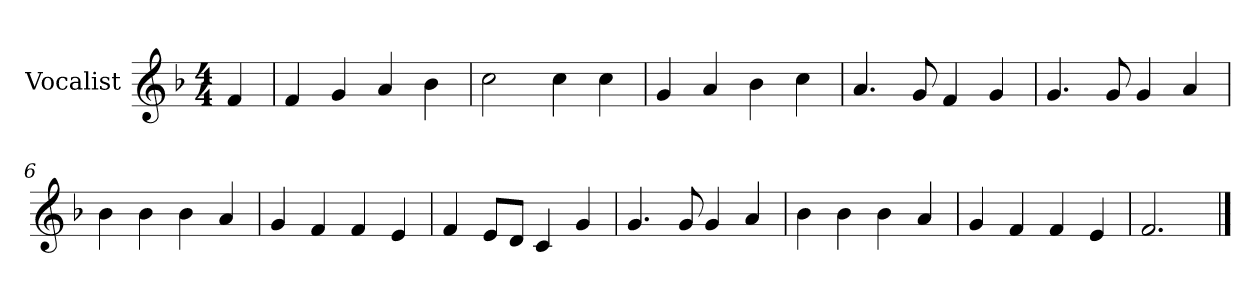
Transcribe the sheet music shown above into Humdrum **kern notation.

**kern
*part1
*staff1
*I"Vocalist
*k[b-]
*F:
*M4/4
=
4f
=1
4f
4g
4a
4b-
=2
2cc
4cc
4cc
=3
4g
4a
4b-
4cc
=4
4.a
8g
4f
4g
=5
4.g
8g
4g
4a
=6
4b-
4b-
4b-
4a
=7
4g
4f
4f
4e
=8
4f
8eL
8dJ
4c
4g
=9
4.g
8g
4g
4a
=10
4b-
4b-
4b-
4a
=11
4g
4f
4f
4e
=12
2.f
==
*-
